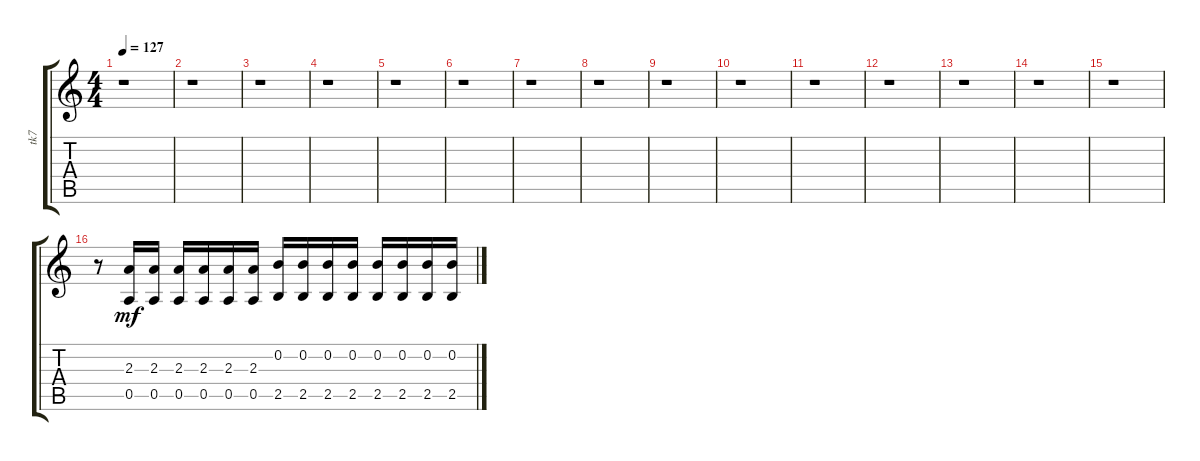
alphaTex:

\track ("tk7" "tk7") {instrument distortionguitar}
\staff {score tabs}
\tuning (E4 B3 G3 D3 A2 E2) {hide}
\ts (4 4)
\tempo 127
\clef g2
\ks c
r.1{dy mf} |
r.1 |
r.1 |
r.1 |
r.1 |
r.1 |
r.1 |
r.1 |
r.1 |
r.1 |
r.1 |
r.1 |
r.1 |
r.1 |
r.1 |
r.8 (2.3 0.5).16{balance 16} (2.3 0.5).16 (2.3 0.5).16 (2.3 0.5).16 (2.3 0.5).16 (2.3 0.5).16 (0.2 2.5).16 (0.2 2.5).16 (0.2 2.5).16 (0.2 2.5).16 (0.2 2.5).16 (0.2 2.5).16 (0.2 2.5).16 (0.2 2.5).16
